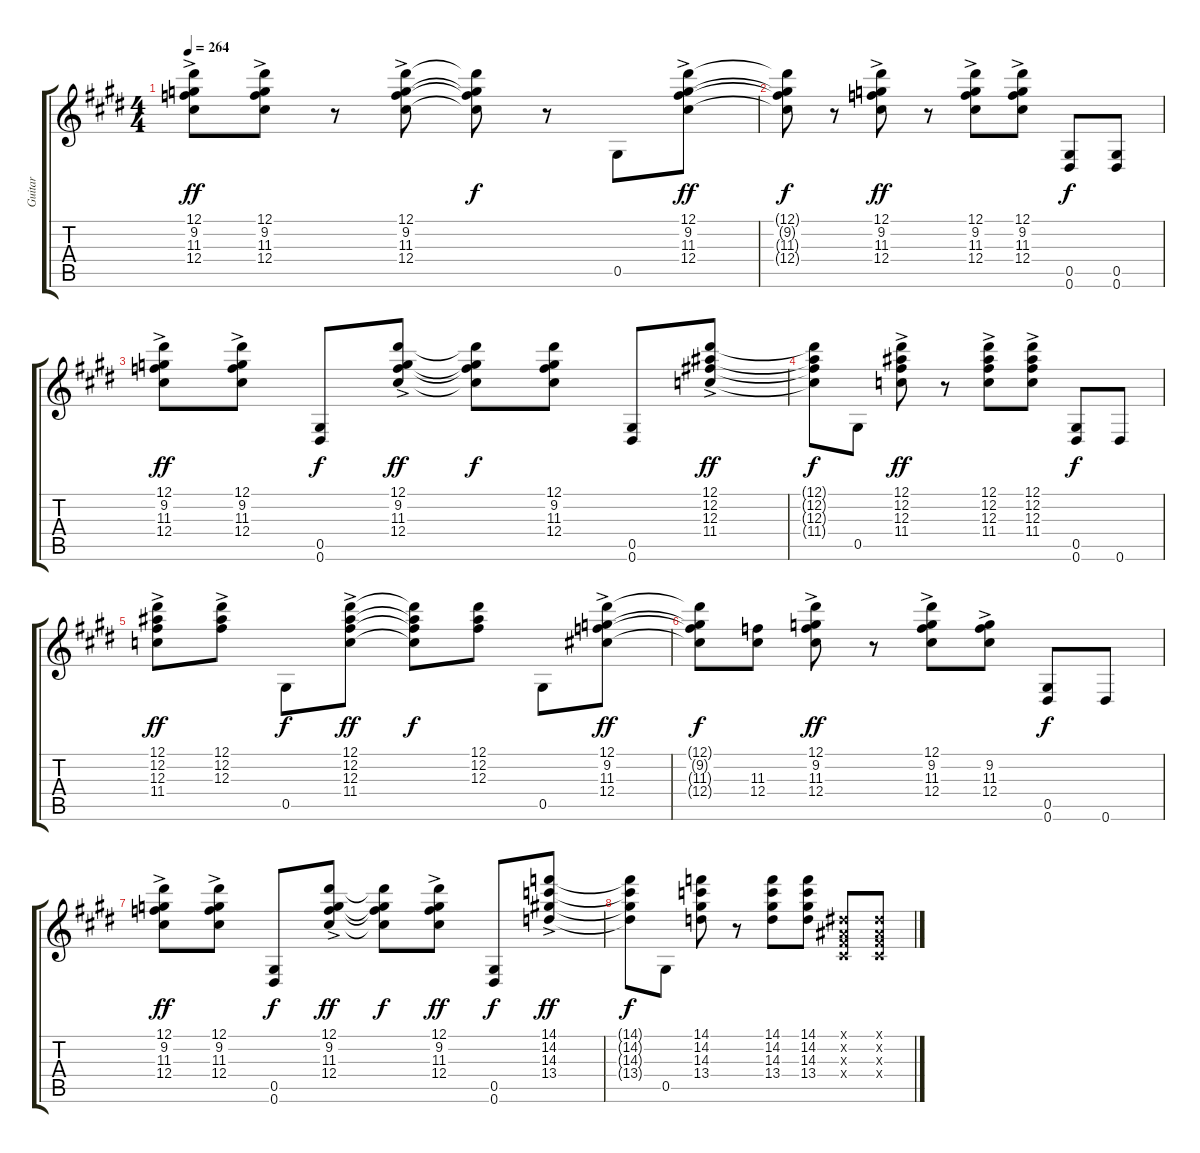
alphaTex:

\track ("Guitar" "Guitar") {instrument electricguitarjazz}
\staff {score tabs}
\tuning (Eb4 Bb3 Gb3 Db3 Ab2 Eb2) {hide}
\ts (4 4)
\tempo 264
\clef g2
\ks e
(12.1{ac} 9.2 11.3 12.4).8{dy ff} (12.1 9.2 11.3 12.4{ac}).8 r.8 (12.1{ac} 9.2 11.3 12.4).8 (12.1{t} 9.2{t} 11.3{t} 12.4{t}).8{dy f} r.8 0.5.8 (12.1{ac} 9.2 11.3 12.4).8{dy ff} |
(12.1{t} 9.2{t} 11.3{t} 12.4{t}).8{dy f} r.8 (12.1 9.2 11.3 12.4{ac}).8{dy ff} r.8 (12.1 9.2 11.3 12.4{ac}).8 (12.1 9.2 11.3 12.4{ac}).8 (0.5 0.6).8{dy f} (0.5 0.6).8 |
(12.1{ac} 9.2 11.3 12.4).8{dy ff} (12.1 9.2 11.3 12.4{ac}).8 (0.5 0.6).8{dy f} (12.1{ac} 9.2 11.3 12.4).8{dy ff} (12.1{t} 9.2{t} 11.3{t} 12.4{t}).8{dy f} (12.1 9.2 11.3 12.4).8 (0.5 0.6).8 (12.1{ac} 12.2 12.3 11.4).8{dy ff} |
(12.1{t} 12.2{t} 12.3{t} 11.4{t}).8{dy f} 0.5.8 (12.1{ac} 12.2 12.3 11.4).8{dy ff} r.8 (12.1 12.2 12.3 11.4{ac}).8 (12.1{ac} 12.2 12.3 11.4).8 (0.5 0.6).8{dy f} 0.6.8 |
(12.1{ac} 12.2 12.3 11.4).8{dy ff} (12.1 12.2 12.3{ac}).8 0.5.8{dy f} (12.1{ac} 12.2 12.3 11.4).8{dy ff} (12.1{t} 12.2{t} 12.3{t} 11.4{t}).8{dy f} (12.1 12.2 12.3).8 0.5.8 (12.1{ac} 9.2 11.3 12.4).8{dy ff} |
(12.1{t} 9.2{t} 11.3{t} 12.4{t}).8{dy f} (11.3 12.4).8 (12.1{ac} 9.2 11.3 12.4).8{dy ff} r.8 (12.1 9.2 11.3 12.4{ac}).8 (9.2{ac} 11.3 12.4).8 (0.5 0.6).8{dy f} 0.6.8 |
(12.1{ac} 9.2 11.3 12.4).8{dy ff} (12.1 9.2 11.3 12.4{ac}).8 (0.5 0.6).8{dy f} (12.1{ac} 9.2 11.3 12.4).8{dy ff} (12.1{t} 9.2{t} 11.3{t} 12.4{t}).8{dy f} (12.1 9.2 11.3 12.4{ac}).8{dy ff} (0.5 0.6).8{dy f} (14.1{ac} 14.2 14.3 13.4).8{dy ff} |
(14.1{t} 14.2{t} 14.3{t} 13.4{t}).8{dy f} 0.5.8 (14.1 14.2 14.3 13.4).8 r.8 (14.1 14.2 14.3 13.4).8 (14.1 14.2 14.3 13.4).8 (0.1{x} 0.2{x} 0.3{x} 0.4{x}).8 (0.1{x} 0.2{x} 0.3{x} 0.4{x}).8
